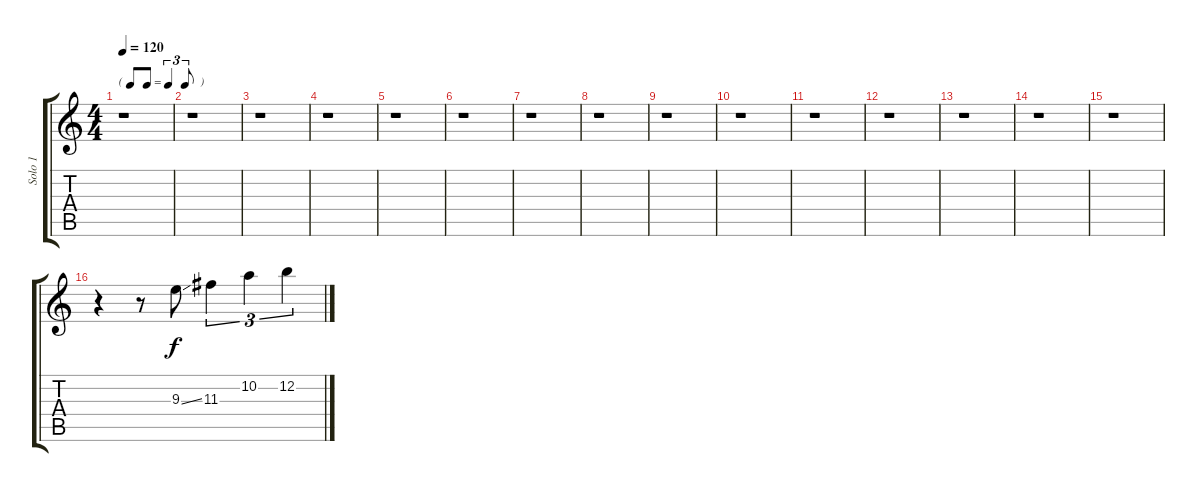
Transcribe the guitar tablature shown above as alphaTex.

\track ("Solo 1" "Solo 1") {instrument distortionguitar}
\staff {score tabs}
\tuning (E4 B3 G3 D3 A2 E2) {hide}
\ts (4 4)
\tf triplet8th
\tempo 120
\clef g2
\ks c
r.1{dy f} |
r.1 |
r.1 |
r.1 |
r.1 |
r.1 |
r.1 |
r.1 |
r.1 |
r.1 |
r.1 |
r.1 |
r.1 |
r.1 |
r.1 |
r.4 r.8 9.3{ss}.8 11.3.4{tu (3 2)} 10.2.4{tu (3 2)} 12.2.4{tu (3 2)}
